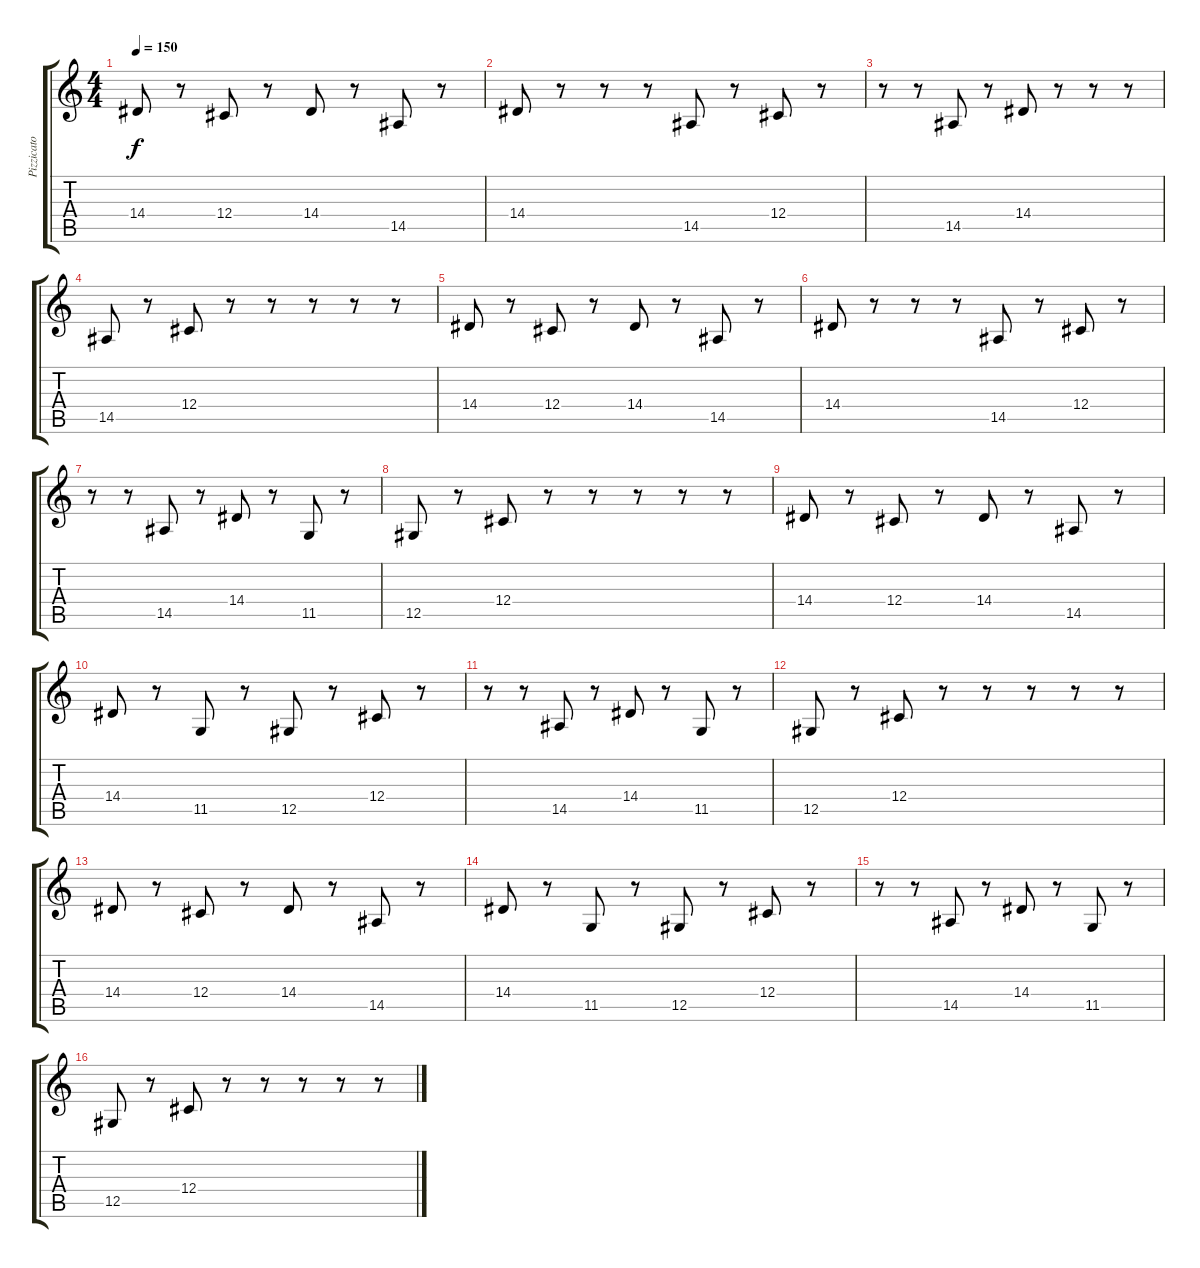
\track ("Pizzicato Strings" "Pizzicato ") {instrument pizzicatostrings}
\staff {score tabs}
\tuning (Eb4 Bb3 Gb3 Db3 Ab2 Eb2) {hide}
\ts (4 4)
\tempo 150
\clef g2
\ks c
14.4.8{dy f} r.8 12.4.8 r.8 14.4.8 r.8 14.5.8 r.8 |
14.4.8 r.8 r.8 r.8 14.5.8 r.8 12.4.8 r.8 |
r.8 r.8 14.5.8 r.8 14.4.8 r.8 r.8 r.8 |
14.5.8 r.8 12.4.8 r.8 r.8 r.8 r.8 r.8 |
14.4.8 r.8 12.4.8 r.8 14.4.8 r.8 14.5.8 r.8 |
14.4.8 r.8 r.8 r.8 14.5.8 r.8 12.4.8 r.8 |
r.8 r.8 14.5.8 r.8 14.4.8 r.8 11.5.8 r.8 |
12.5.8 r.8 12.4.8 r.8 r.8 r.8 r.8 r.8 |
14.4.8 r.8 12.4.8 r.8 14.4.8 r.8 14.5.8 r.8 |
14.4.8 r.8 11.5.8 r.8 12.5.8 r.8 12.4.8 r.8 |
r.8 r.8 14.5.8 r.8 14.4.8 r.8 11.5.8 r.8 |
12.5.8 r.8 12.4.8 r.8 r.8 r.8 r.8 r.8 |
14.4.8 r.8 12.4.8 r.8 14.4.8 r.8 14.5.8 r.8 |
14.4.8 r.8 11.5.8 r.8 12.5.8 r.8 12.4.8 r.8 |
r.8 r.8 14.5.8 r.8 14.4.8 r.8 11.5.8 r.8 |
12.5.8 r.8 12.4.8 r.8 r.8 r.8 r.8 r.8
